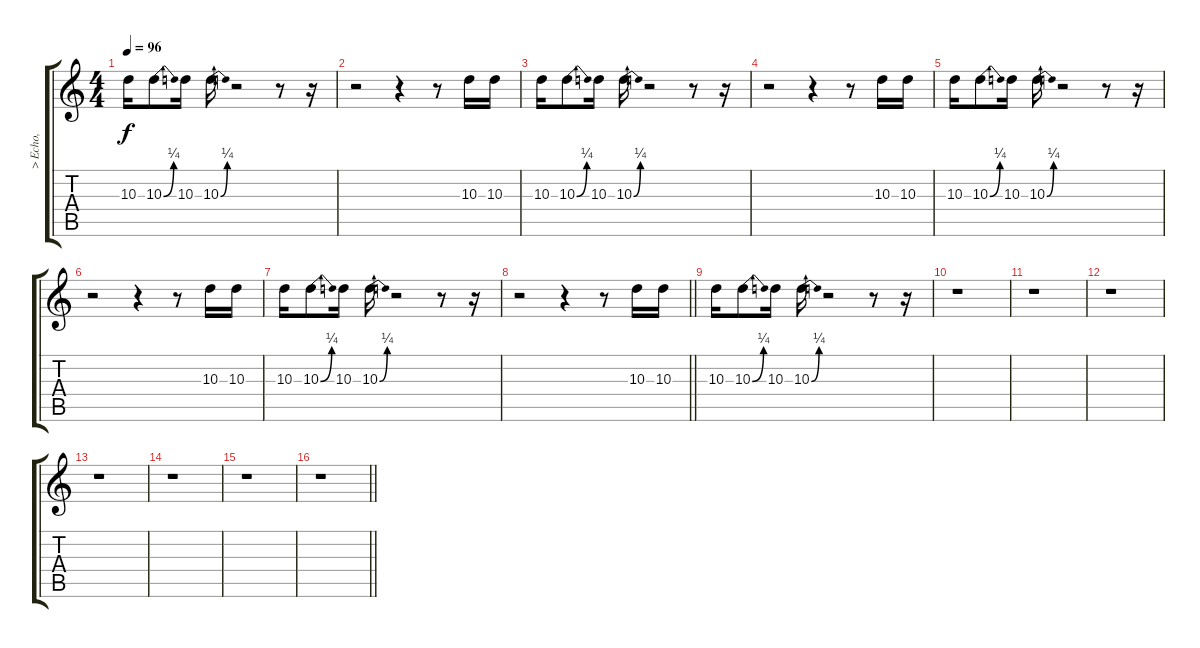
\track ("  > Echo, 1.5b" "  > Echo, ") {instrument overdrivenguitar}
\staff {score tabs}
\tuning (Db4 Ab3 E3 B2 Gb2 B1) {hide}
\ts (4 4)
\tempo 96
\clef g2
\ks c
10.3.16{dy f} 10.3{be (bend 0 0 60 1)}.8 10.3.16 10.3{be (bend 0 0 60 1)}.16 r.2 r.8 r.16 |
r.2 r.4 r.8 10.3.16 10.3.16 |
10.3.16 10.3{be (bend 0 0 60 1)}.8 10.3.16 10.3{be (bend 0 0 60 1)}.16 r.2 r.8 r.16 |
r.2 r.4 r.8 10.3.16 10.3.16 |
10.3.16 10.3{be (bend 0 0 60 1)}.8 10.3.16 10.3{be (bend 0 0 60 1)}.16 r.2 r.8 r.16 |
r.2 r.4 r.8 10.3.16 10.3.16 |
10.3.16 10.3{be (bend 0 0 60 1)}.8 10.3.16 10.3{be (bend 0 0 60 1)}.16 r.2 r.8 r.16 |
\barLineRight lightlight
r.2 r.4 r.8 10.3.16 10.3.16 |
10.3.16 10.3{be (bend 0 0 60 1)}.8 10.3.16 10.3{be (bend 0 0 60 1)}.16 r.2 r.8 r.16 |
r.1 |
r.1 |
r.1 |
r.1 |
r.1 |
r.1 |
\barLineRight lightlight
r.1
